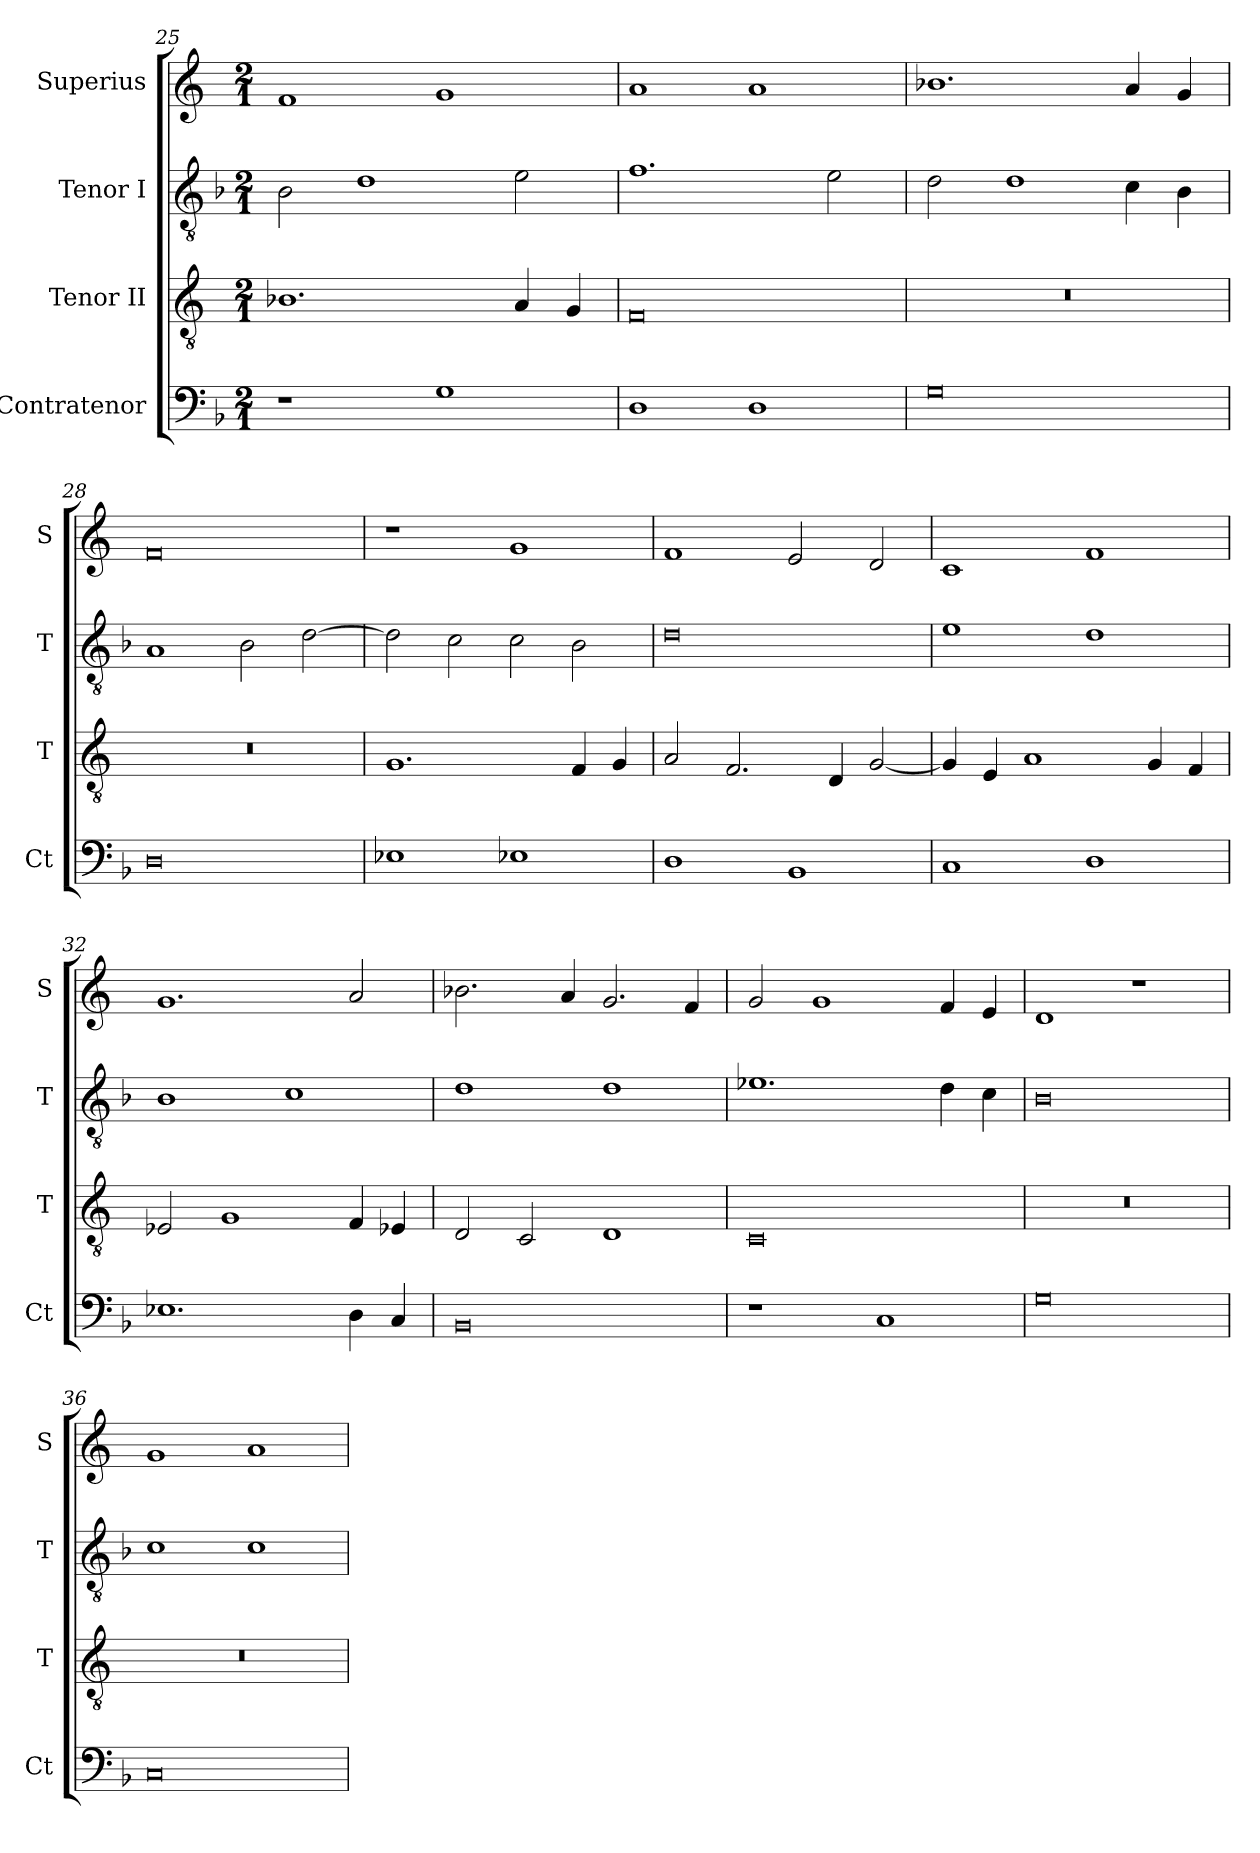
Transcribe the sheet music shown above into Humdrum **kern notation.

**kern	**kern	**kern	**kern
*part4	*part3	*part2	*part1
*staff4	*staff3	*staff2	*staff1
*I"Contratenor	*I"Tenor II	*I"Tenor I	*I"Superius
*I'Ct	*I'T	*I'T	*I'S
*clefF4	*clefGv2	*clefGv2	*clefG2
*k[b-]	*k[]	*k[b-]	*k[]
*M2/1	*M2/1	*M2/1	*M2/1
=25	=25	=25	=25
1r	1.B-X	2B-	1f
.	.	1d	.
1G	.	.	1g
.	4A	2e	.
.	4G	.	.
=26	=26	=26	=26
1D	0F	1.f	1a
1D	.	.	1a
.	.	2e	.
=27	=27	=27	=27
0G	0r	2d	1.b-X
.	.	1d	.
.	.	4c	4a
.	.	4B-	4g
=28	=28	=28	=28
0D	0r	1A	0f
.	.	2B-	.
.	.	[2d	.
=29	=29	=29	=29
1E-X	1.G	2d]	1r
.	.	2c	.
1E-X	.	2c	1g
.	4F	2B-	.
.	4G	.	.
=30	=30	=30	=30
1D	2A	0d	1f
.	2.F	.	.
1BB-	.	.	2e
.	4D	.	.
.	[2G	.	2d
=31	=31	=31	=31
1C	4G]	1e	1c
.	4E	.	.
.	1A	.	.
1D	.	1d	1f
.	4G	.	.
.	4F	.	.
=32	=32	=32	=32
1.E-X	2E-X	1B-	1.g
.	1G	.	.
.	.	1c	.
4D	4F	.	2a
4C	4E-X	.	.
=33	=33	=33	=33
0BB-	2D	1d	2.b-X
.	2C	.	.
.	.	.	4a
.	1D	1d	2.g
.	.	.	4f
=34	=34	=34	=34
1r	0C	1.e-X	2g
.	.	.	1g
1C	.	.	.
.	.	4d	4f
.	.	4c	4e
=35	=35	=35	=35
0G	0r	0B-	1d
.	.	.	1r
=36	=36	=36	=36
0C	0r	1c	1g
.	.	1c	1a
=	=	=	=
*-	*-	*-	*-
